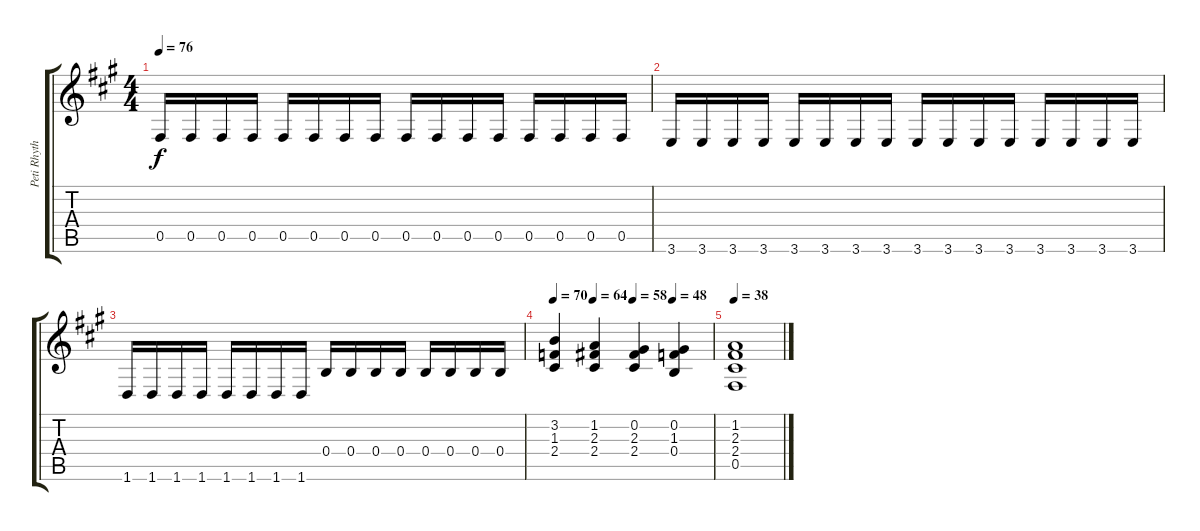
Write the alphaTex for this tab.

\track ("Peti Rhythm" "Peti Rhyth") {instrument distortionguitar}
\staff {score tabs}
\tuning (Db4 Ab3 E3 B2 Gb2 Db2) {hide}
\ts (4 4)
\tempo 76
\clef g2
\ks a
0.5.16{dy f} 0.5.16 0.5.16 0.5.16 0.5.16 0.5.16 0.5.16 0.5.16 0.5.16 0.5.16 0.5.16 0.5.16 0.5.16 0.5.16 0.5.16 0.5.16 |
3.6.16 3.6.16 3.6.16 3.6.16 3.6.16 3.6.16 3.6.16 3.6.16 3.6.16 3.6.16 3.6.16 3.6.16 3.6.16 3.6.16 3.6.16 3.6.16 |
1.6.16 1.6.16 1.6.16 1.6.16 1.6.16 1.6.16 1.6.16 1.6.16 0.4.16 0.4.16 0.4.16 0.4.16 0.4.16 0.4.16 0.4.16 0.4.16 |
\tempo 70
\tempo (64 0.25)
\tempo (58 0.5)
\tempo (48 0.75)
(3.2 1.3 2.4).4 (1.2 2.3 2.4).4 (0.2 2.3 2.4).4 (0.2 1.3 0.4).4 |
\tempo 38
(1.2 2.3 2.4 0.5).1
